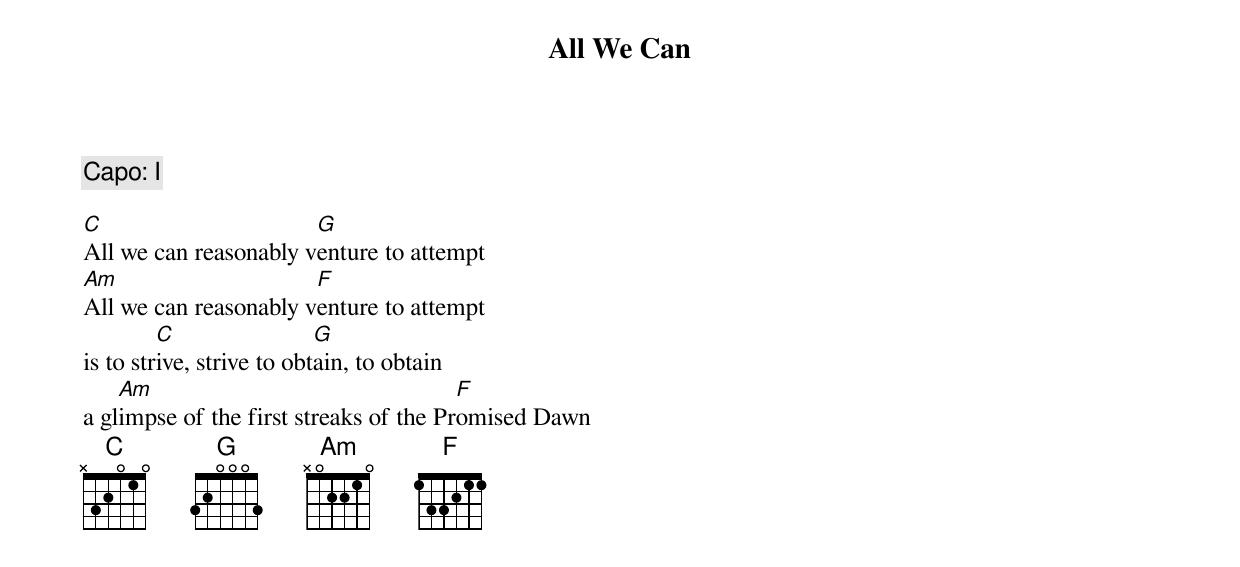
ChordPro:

{title: All We Can}
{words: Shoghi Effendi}
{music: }
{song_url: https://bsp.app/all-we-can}
{c: Capo: I}

[C]All we can reasonably v[G]enture to attempt
[Am]All we can reasonably v[F]enture to attempt
is to str[C]ive, strive to obt[G]ain, to obtain
a gl[Am]impse of the first streaks of the Pr[F]omised Dawn
